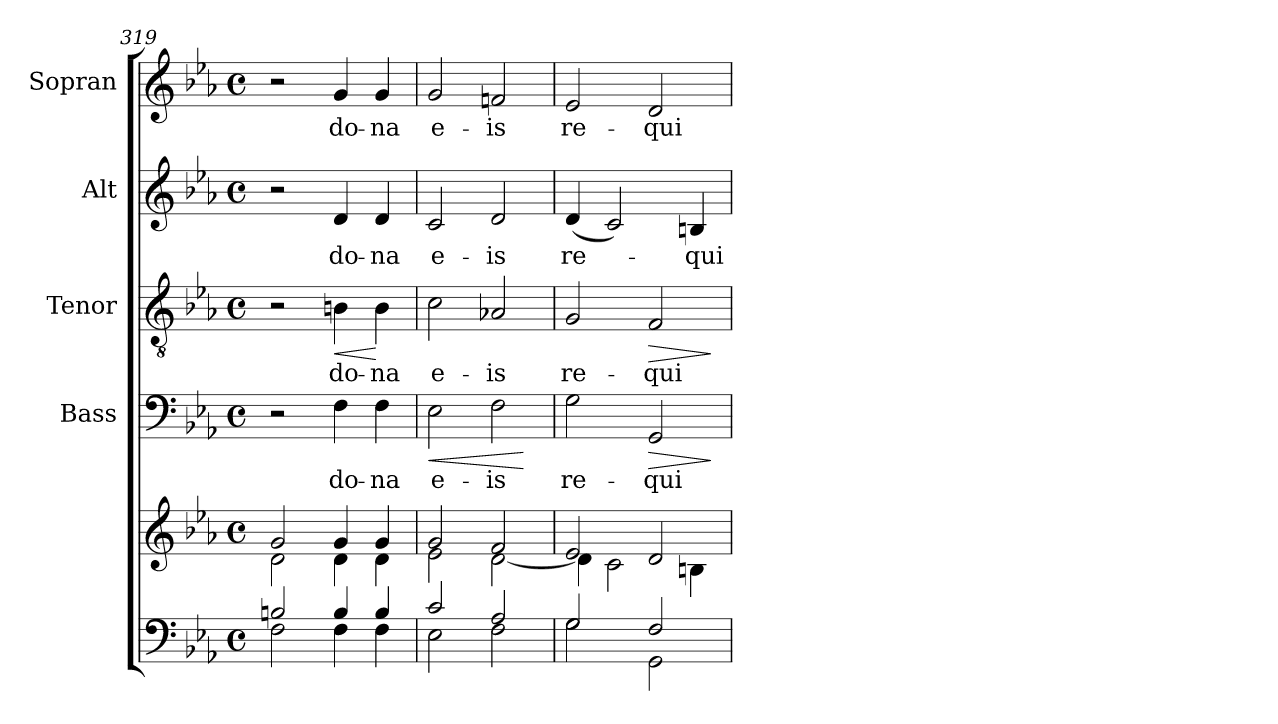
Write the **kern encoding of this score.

**kern	**kern	**kern	**text	**dynam	**kern	**text	**dynam	**kern	**text	**kern	**text
*part5	*part5	*part4	*part4	*part4	*part3	*part3	*part3	*part2	*part2	*part1	*part1
*staff6	*staff5	*staff4	*staff4	*staff4	*staff3	*staff3	*staff3	*staff2	*staff2	*staff1	*staff1
*	*	*I"Bass	*	*	*I"Tenor	*	*	*I"Alt	*	*I"Sopran	*
*	*	*I'B.	*	*	*I'T.	*	*	*I'A.	*	*I'S.	*
!!LO:LB:g=z
*clefF4	*clefG2	*clefF4	*	*	*clefGv2	*	*	*clefG2	*	*clefG2	*
*k[b-e-a-]	*k[b-e-a-]	*k[b-e-a-]	*	*	*k[b-e-a-]	*	*	*k[b-e-a-]	*	*k[b-e-a-]	*
*E-:	*E-:	*E-:	*	*	*E-:	*	*	*E-:	*	*E-:	*
*M4/4	*M4/4	*M4/4	*	*	*M4/4	*	*	*M4/4	*	*M4/4	*
*met(c)	*met(c)	*met(c)	*	*	*met(c)	*	*	*met(c)	*	*met(c)	*
=319	=319	=319	=319	=319	=319	=319	=319	=319	=319	=319	=319
*^	*^	*	*	*	*	*	*	*	*	*	*
2Bn/	2F\	2g/	2d\	2r	.	.	2r	.	.	2r	.	2r	.
!	!	!	!	!	!LO:LY:b	!	!	!LO:LY:b	!LO:HP:b	!	!LO:LY:b	!	!LO:LY:b
4B/	4F\	4g/	4d\	4F\	do-	.	4Bn\	do-	<	4d/	do-	4g/	do-
!	!	!	!	!	!LO:LY:b	!	!	!LO:LY:b	!	!	!LO:LY:b	!	!LO:LY:b
4B/	4F\	4g/	4d\	4F\	-na	.	4B\	-na	[	4d/	-na	4g/	-na
=320	=320	=320	=320	=320	=320	=320	=320	=320	=320	=320	=320	=320	=320
!	!	!	!	!	!LO:LY:b	!LO:HP:b	!	!LO:LY:b	!	!	!LO:LY:b	!	!LO:LY:b
2c/	2E-\	2g/	2e-\	2E-\	e-	<	2c\	e-	.	2c/	e-	2g/	e-
!	!	!	!	!	!LO:LY:b	!	!	!LO:LY:b	!	!	!LO:LY:b	!	!LO:LY:b
2A-/	2F\	2f/	[<2d\	2F\	-is	.	2A-X/	-is	.	2d/	-is	2fn/	-is
*v	*v	*	*	*	*	*	*	*	*	*	*	*	*
*	*v	*v	*	*	*	*	*	*	*	*	*	*
.	.	.	.	[	.	.	.	.	.	.	.
=321	=321	=321	=321	=321	=321	=321	=321	=321	=321	=321	=321
*^	*^	*	*	*	*	*	*	*	*	*	*
!	!	!	!	!	!LO:LY:b	!	!	!LO:LY:b	!	!	!LO:LY:b	!	!LO:LY:b
2G/	2G\	2e-/	4d\]	2G\	re-	.	2G/	re-	.	(<4d/	re-	2e-/	re-
.	.	.	2c\	.	.	.	.	.	.	2c/)	.	.	.
!	!	!	!	!	!LO:LY:b	!LO:HP:b	!	!LO:LY:b	!LO:HP:b	!	!	!	!LO:LY:b
2F/	2GG\	2d/	.	2GG/	-qui-	>	2F/	-qui-	>	.	.	2d/	-qui-
!	!	!	!	!	!	!	!	!	!	!	!LO:LY:b	!	!
.	.	.	4Bn\	.	.	.	.	.	.	4Bn/	-qui-	.	.
*v	*v	*	*	*	*	*	*	*	*	*	*	*	*
*	*v	*v	*	*	*	*	*	*	*	*	*	*
.	.	.	.	]	.	.	]	.	.	.	.
=	=	=	=	=	=	=	=	=	=	=	=
*-	*-	*-	*-	*-	*-	*-	*-	*-	*-	*-	*-
